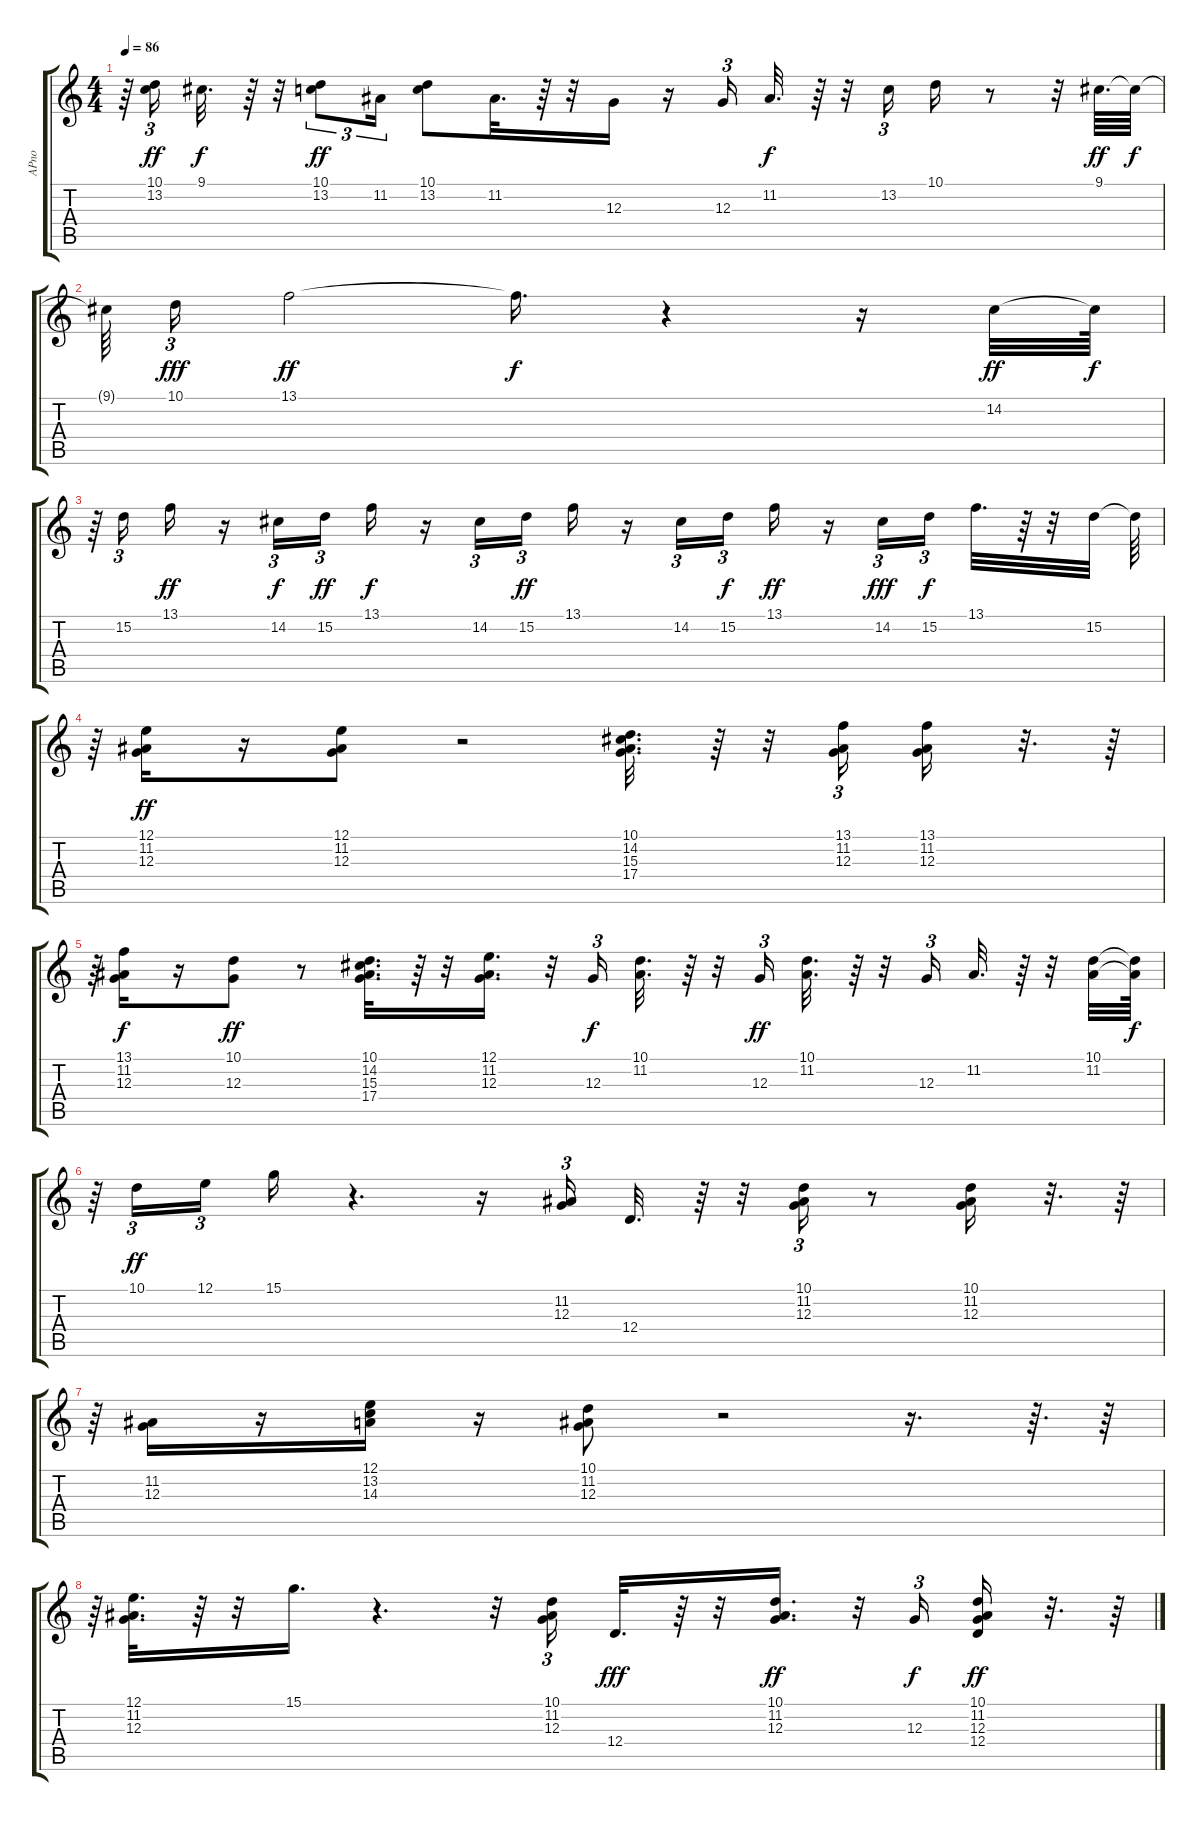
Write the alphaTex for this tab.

\track ("APno" "APno") {instrument acousticgrandpiano}
\staff {score tabs}
\tuning (E4 B3 G3 D3 A2 E2) {hide}
\ts (4 4)
\tempo 86
\clef g2
\ks c
r.64{dy f} (10.1 13.2).16{tu (3 2) dy ff} 9.1.32{d dy f} r.64 r.32 (10.1 13.2).8{tu (3 2) dy ff} 11.2.16{tu (3 2)} (10.1 13.2).8 11.2.32{d} r.64 r.32 12.3.16 r.16 12.3.16{tu (3 2)} 11.2.32{d dy f} r.64 r.32 13.2.16{tu (3 2)} 10.1.16 r.8 r.32 9.1.64{d dy ff} 9.1{t}.64{dy f} |
9.1{t}.64 10.1.16{tu (3 2) dy fff} 13.1.2{dy ff} 13.1{t}.16{d dy f} r.4 r.16 14.2.32{dy ff} 14.2{t}.64{dy f} |
r.64 15.2.16{tu (3 2)} 13.1.16{dy ff} r.16 14.2.16{tu (3 2) dy f} 15.2.16{tu (3 2) dy ff} 13.1.16{dy f} r.16 14.2.16{tu (3 2)} 15.2.16{tu (3 2) dy ff beam splitsecondary} 13.1.16 r.16 14.2.16{tu (3 2)} 15.2.16{tu (3 2) dy f beam splitsecondary} 13.1.16{dy ff} r.16 14.2.16{tu (3 2) dy fff} 15.2.16{tu (3 2) dy f beam splitsecondary} 13.1.32{d} r.64 r.32 15.2.32 15.2{t}.64 |
r.64 (12.1 11.2 12.3).16{dy ff} r.16 (12.1 11.2 12.3).8 r.2 (10.1 14.2 15.3 17.4).32{d volume 12} r.64 r.32 (13.1 11.2 12.3).16{tu (3 2)} (13.1 11.2 12.3).16 r.32{d} r.64 |
r.64 (13.1 11.2 12.3).16{dy f} r.16 (10.1 12.3).8{dy ff} r.8 (10.1 14.2 15.3 17.4).32{d} r.64 r.32 (12.1 11.2 12.3).16{d} r.32 12.3.16{tu (3 2) dy f} (10.1 11.2).32{d} r.64 r.32 12.3.16{tu (3 2) dy ff} (10.1 11.2).32{d} r.64 r.32 12.3.16{tu (3 2)} 11.2.32{d} r.64 r.32 (10.1 11.2).32 (10.1{t} 11.2{t}).64{dy f} |
r.64 10.1.16{tu (3 2) dy ff} 12.1.16{tu (3 2) beam splitsecondary} 15.1.16 r.4{d} r.16 (11.2 12.3).16{tu (3 2)} 12.4.32{d} r.64 r.32 (10.1 11.2 12.3).16{tu (3 2)} r.8 (10.1 11.2 12.3).16 r.32{d} r.64 |
r.64 (11.2 12.3).16 r.16 (12.1 13.2 14.3).16 r.16 (10.1 11.2 12.3).8 r.2 r.16{d} r.64{d} r.64 |
r.64 (12.1 11.2 12.3).32{d} r.64 r.32 15.1.16{d} r.4{d} r.32 (10.1 11.2 12.3).16{tu (3 2)} 12.4.32{d dy fff} r.64 r.32 (10.1 11.2 12.3).16{d dy ff} r.32 12.3.16{tu (3 2) dy f} (10.1 11.2 12.3 12.4).16{dy ff} r.32{d} r.64
